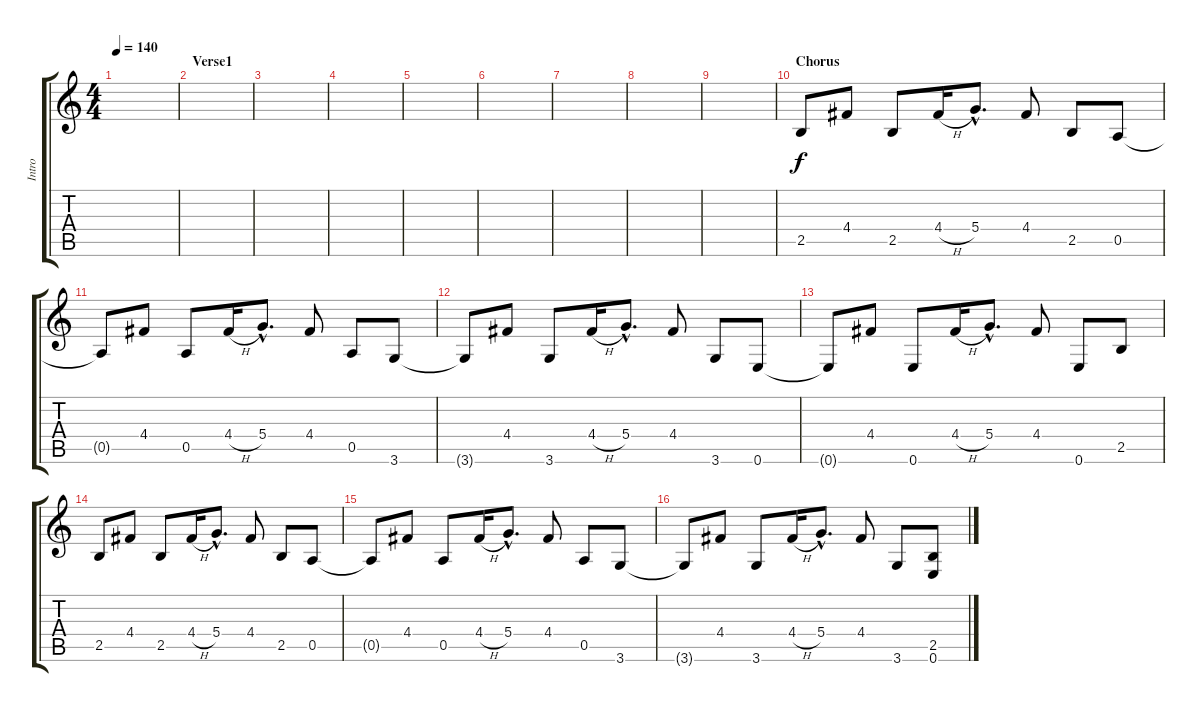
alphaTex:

\track ("Intro" "Intro") {instrument distortionguitar}
\staff {score tabs}
\tuning (E4 B3 G3 D3 A2 E2) {hide}
\ts (4 4)
\tempo 140
\clef g2
\ks c
|
\section ("" "Verse1")
|
|
|
|
|
|
|
|
\section ("" "Chorus")
2.5.8 4.4.8 2.5.8 4.4{h}.16 5.4{hac}.8{d} 4.4.8 2.5.8 0.5.8 |
0.5{t}.8 4.4.8 0.5.8 4.4{h}.16 5.4{hac}.8{d} 4.4.8 0.5.8 3.6.8 |
3.6{t}.8 4.4.8 3.6.8 4.4{h}.16 5.4{hac}.8{d} 4.4.8 3.6.8 0.6.8 |
0.6{t}.8 4.4.8 0.6.8 4.4{h}.16 5.4{hac}.8{d} 4.4.8 0.6.8 2.5.8 |
2.5.8 4.4.8 2.5.8 4.4{h}.16 5.4{hac}.8{d} 4.4.8 2.5.8 0.5.8 |
0.5{t}.8 4.4.8 0.5.8 4.4{h}.16 5.4{hac}.8{d} 4.4.8 0.5.8 3.6.8 |
3.6{t}.8 4.4.8 3.6.8 4.4{h}.16 5.4{hac}.8{d} 4.4.8 3.6.8 (2.5 0.6).8
